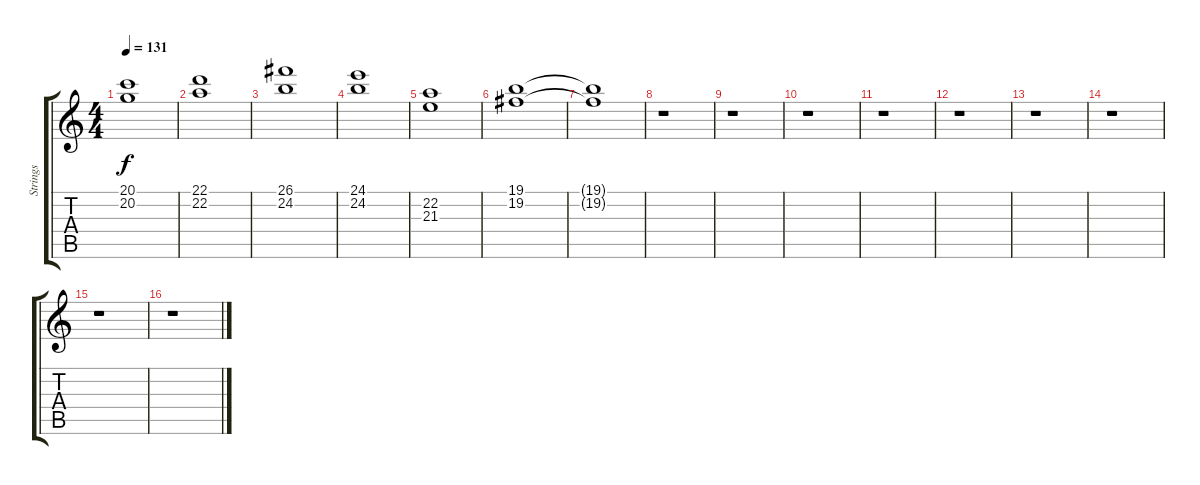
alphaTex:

\track ("Strings" "Strings") {instrument synthstrings1}
\staff {score tabs}
\tuning (E4 B3 G3 D3 A2 E2) {hide}
\ts (4 4)
\tempo 131
\clef g2
\ks c
(20.1 20.2).1{dy f} |
(22.1 22.2).1 |
(26.1 24.2).1 |
(24.1 24.2).1 |
(22.2 21.3).1 |
(19.1 19.2).1 |
(19.1{t} 19.2{t}).1 |
r.1 |
r.1 |
r.1 |
r.1 |
r.1 |
r.1 |
r.1 |
r.1 |
r.1
